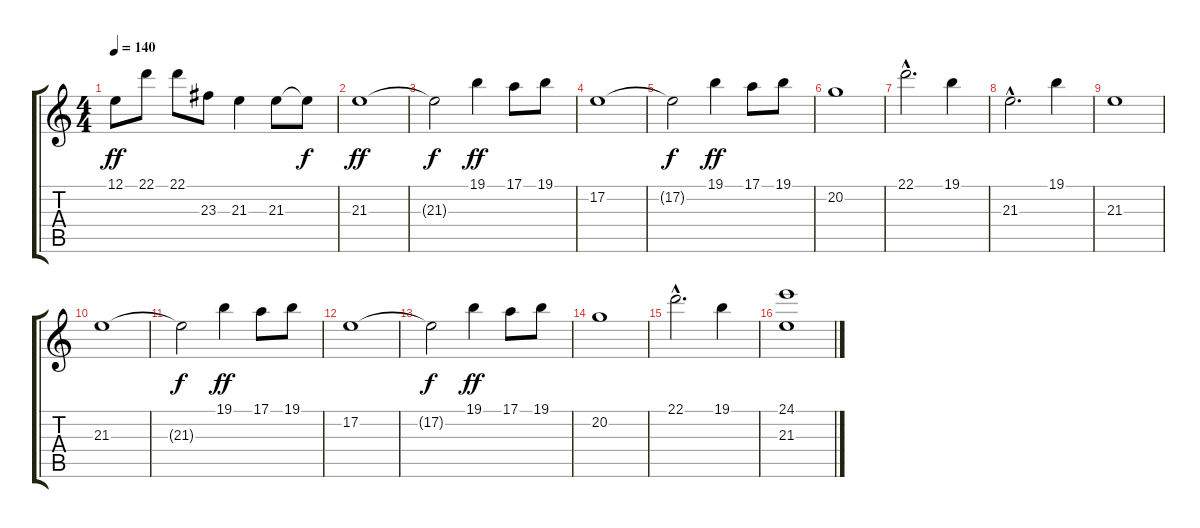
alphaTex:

\track "" {instrument piccolo}
\staff {score tabs}
\tuning (E4 B3 G3 D3 A2 E2) {hide}
\ts (4 4)
\tempo 140
\clef g2
\ks c
12.1.8{dy ff} 22.1.8 22.1.8 23.3.8 21.3.4 21.3.8 21.3{t}.8{dy f} |
21.3.1{dy ff} |
21.3{t}.2{dy f} 19.1.4{dy ff} 17.1.8 19.1.8 |
17.2.1 |
17.2{t}.2{dy f} 19.1.4{dy ff} 17.1.8 19.1.8 |
20.2.1 |
22.1{hac}.2{d} 19.1.4 |
21.3{hac}.2{d} 19.1.4 |
21.3.1 |
21.3.1 |
21.3{t}.2{dy f} 19.1.4{dy ff} 17.1.8 19.1.8 |
17.2.1 |
17.2{t}.2{dy f} 19.1.4{dy ff} 17.1.8 19.1.8 |
20.2.1 |
22.1{hac}.2{d} 19.1.4 |
(24.1 21.3).1
